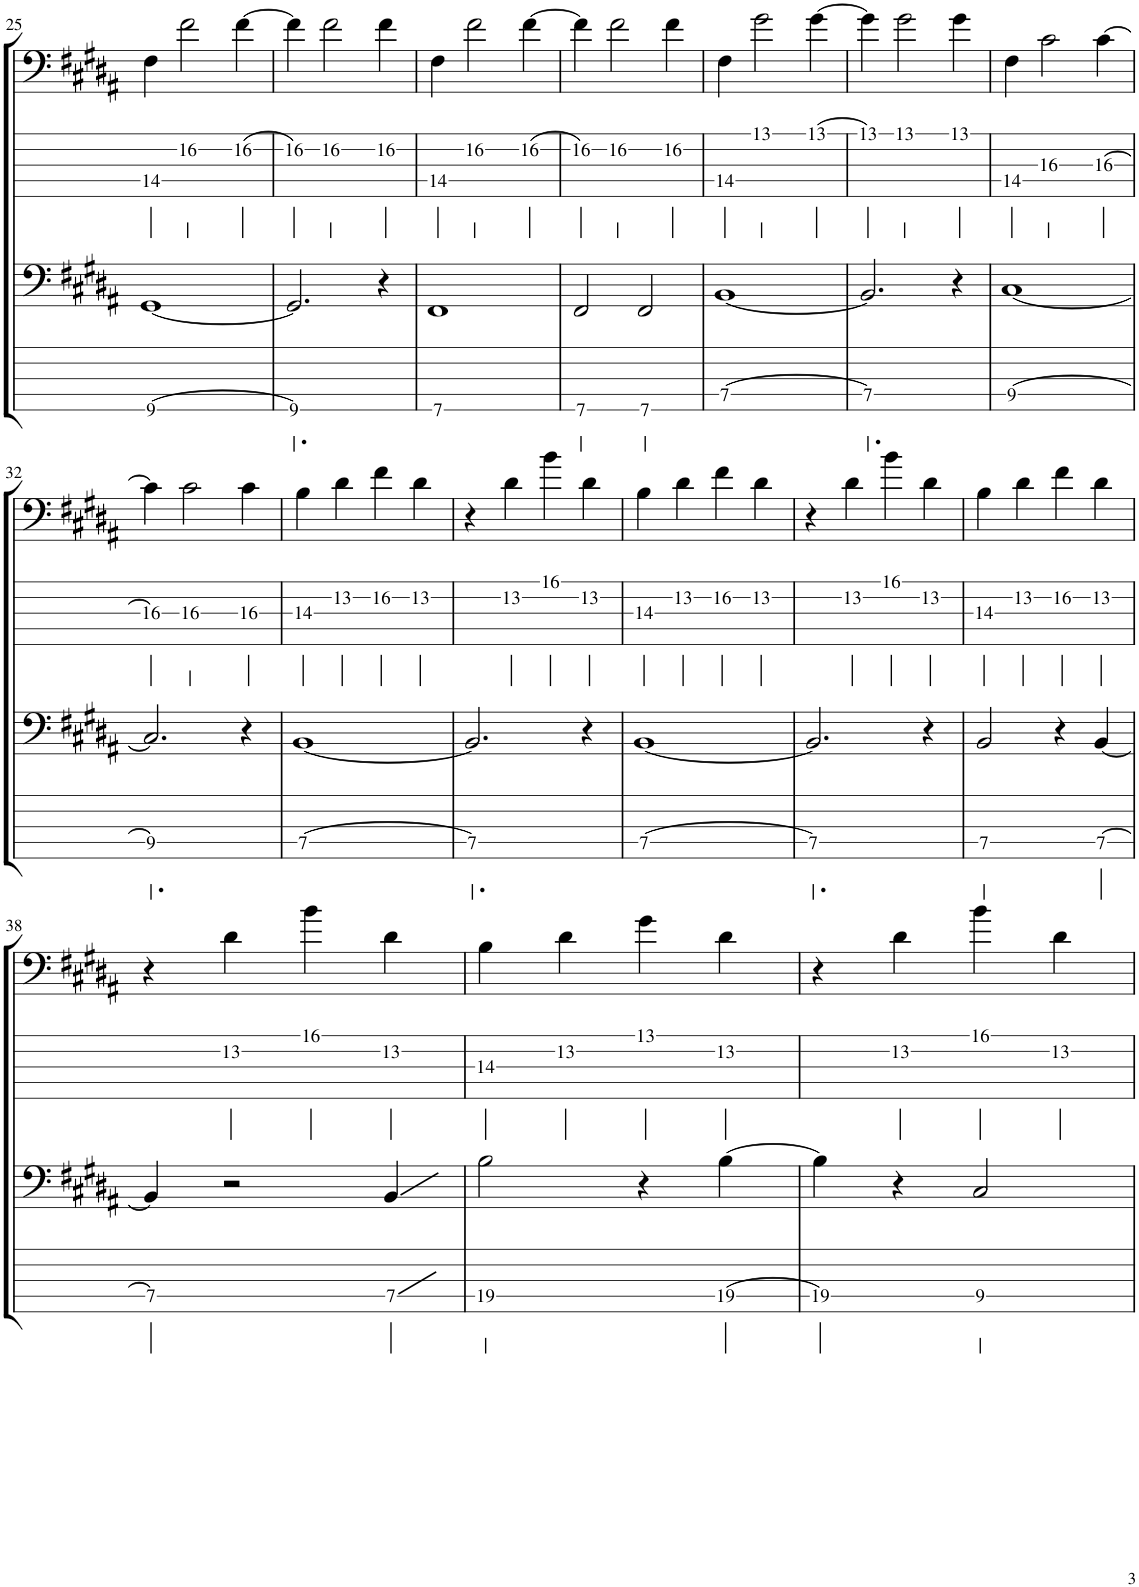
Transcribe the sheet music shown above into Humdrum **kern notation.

**kern	**kern	**kern	**kern
*part4	*part3	*part2	*part1
*staff4	*staff3	*staff2	*staff1
*I"5-str. Electric Bass (Tablature)	*I"5-str. Electric Bass (Tablature)	*I"5-str. Electric Bass (Tablature)	*I"5-str. Electric Bass (Tablature)
*I'Elec b	*I'Elec b	*I'Elec b	*I'Elec b
!!LO:PB:g=z
*	*clefF4	*	*clefF4
*Trd7c12	*Trd7c12	*Trd7c12	*Trd7c12
*k[f#c#g#d#a#]	*k[f#c#g#d#a#]	*k[f#c#g#d#a#]	*k[f#c#g#d#a#]
*M4/4	*M4/4	*M4/4	*M4/4
=25	=25	=25	=25
[1GG#	[1GG#	4F#\	4F#\
.	.	2f#\	2f#\
.	.	[4f#\	[4f#\
=26	=26	=26	=26
2.GG#\]	2.GG#/]	4f#\]	4f#\]
.	.	2f#\	2f#\
4r	4r	4f#\	4f#\
=27	=27	=27	=27
1FF#	1FF#	4F#\	4F#\
.	.	2f#\	2f#\
.	.	[4f#\	[4f#\
=28	=28	=28	=28
2FF#\	2FF#/	4f#\]	4f#\]
.	.	2f#\	2f#\
2FF#\	2FF#/	.	.
.	.	4f#\	4f#\
=29	=29	=29	=29
[1BB	[1BB	4F#\	4F#\
.	.	2g#\	2g#\
.	.	[4g#\	[4g#\
=30	=30	=30	=30
2.BB\]	2.BB/]	4g#\]	4g#\]
.	.	2g#\	2g#\
4r	4r	4g#\	4g#\
=31	=31	=31	=31
[1C#	[1C#	4F#\	4F#\
.	.	2c#\	2c#\
.	.	[4c#\	[4c#\
!!LO:LB:g=z
=32	=32	=32	=32
2.C#\]	2.C#/]	4c#\]	4c#\]
.	.	2c#\	2c#\
4r	4r	4c#\	4c#\
=33	=33	=33	=33
[1BB	[1BB	4B\	4B\
.	.	4d#\	4d#\
.	.	4f#\	4f#\
.	.	4d#\	4d#\
=34	=34	=34	=34
2.BB\]	2.BB/]	4r	4r
.	.	4d#\	4d#\
.	.	4b\	4b\
4r	4r	4d#\	4d#\
=35	=35	=35	=35
[1BB	[1BB	4B\	4B\
.	.	4d#\	4d#\
.	.	4f#\	4f#\
.	.	4d#\	4d#\
=36	=36	=36	=36
2.BB\]	2.BB/]	4r	4r
.	.	4d#\	4d#\
.	.	4b\	4b\
4r	4r	4d#\	4d#\
=37	=37	=37	=37
2BB\	2BB/	4B\	4B\
.	.	4d#\	4d#\
4r	4r	4f#\	4f#\
[4BB\	[4BB/	4d#\	4d#\
!!LO:LB:g=z
=38	=38	=38	=38
4BB\]	4BB/]	4r	4r
2r	2r	4d#\	4d#\
.	.	4b\	4b\
4BB\	4BB/	4d#\	4d#\
=39	=39	=39	=39
2B\	2B\	4B\	4B\
.	.	4d#\	4d#\
4r	4r	4g#\	4g#\
[4B\	[4B\	4d#\	4d#\
=40	=40	=40	=40
4B\]	4B\]	4r	4r
4r	4r	4d#\	4d#\
2C#\	2C#/	4b\	4b\
.	.	4d#\	4d#\
=	=	=	=
*-	*-	*-	*-
